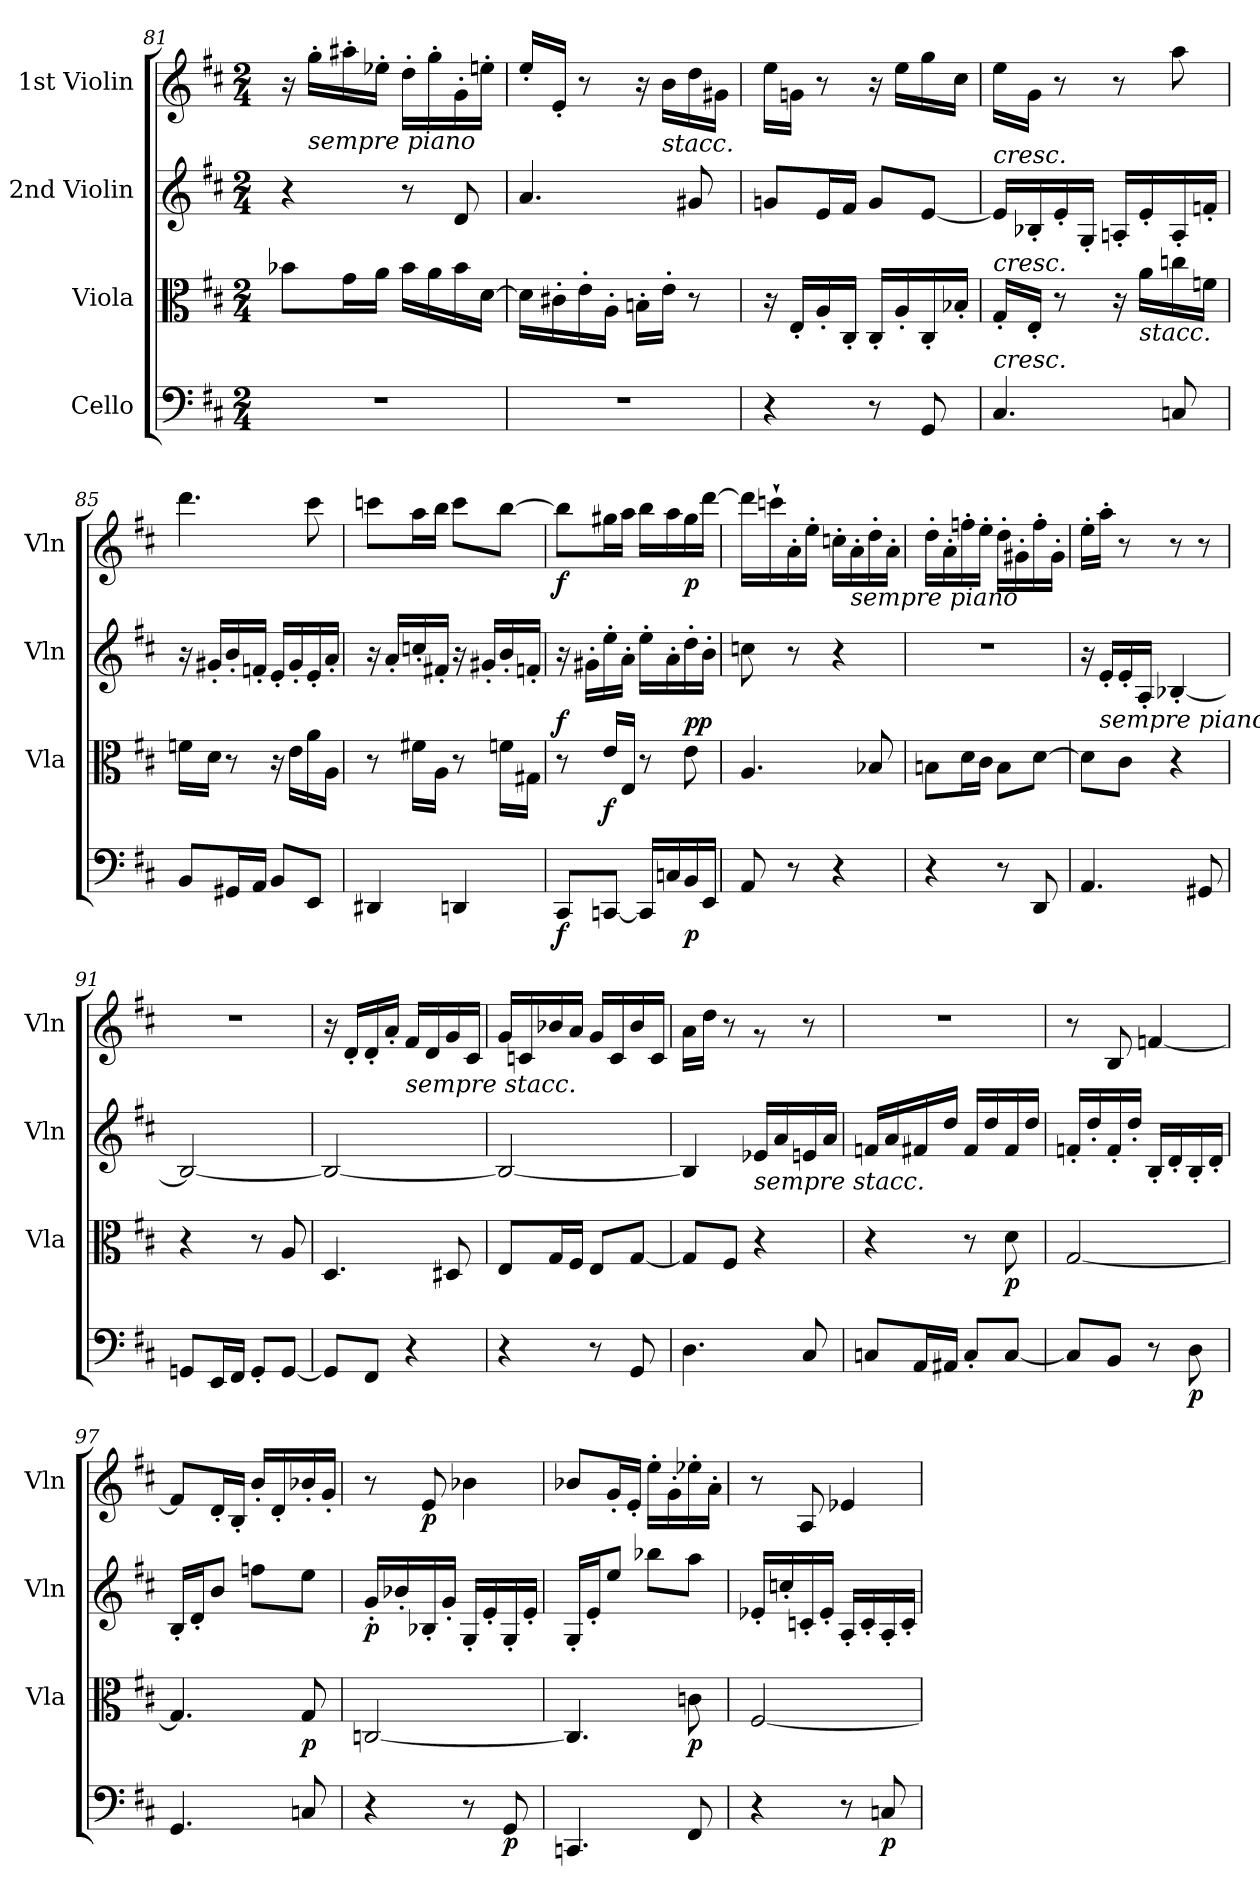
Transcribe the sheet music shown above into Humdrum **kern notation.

**kern	**dynam	**kern	**dynam	**kern	**dynam	**kern	**dynam
*part4	*part4	*part3	*part3	*part2	*part2	*part1	*part1
*staff4	*staff4	*staff3	*staff3	*staff2	*staff2	*staff1	*staff1
*I"Cello	*	*I"Viola	*	*I"2nd Violin	*	*I"1st Violin	*
*	*	*I'Vla	*	*I'Vln	*	*I'Vln	*
*clefF4	*	*clefC3	*	*clefG2	*	*clefG2	*
*k[f#c#]	*	*k[f#c#]	*	*k[f#c#]	*	*k[f#c#]	*
*M2/4	*	*M2/4	*	*M2/4	*	*M2/4	*
=81	=81	=81	=81	=81	=81	=81	=81
2r	.	8b-X\L	.	4r	.	16r	.
!	!	!	!	!	!	!LO:TX:b:i:t=sempre piano	!
.	.	.	.	.	.	16gg'\LL	.
.	.	16g\L	.	.	.	16aa#X'\	.
.	.	16a\JJ	.	.	.	16ee-X'\JJ	.
.	.	16b-\LL	.	8r	.	16dd'\LL	.
.	.	16a\	.	.	.	16gg'\	.
.	.	16b-\	.	8d/	.	16g'\	.
.	.	[16d\JJ	.	.	.	16een'\JJ	.
=82	=82	=82	=82	=82	=82	=82	=82
2r	.	16d\LL]	.	4.a/	.	16ee'/LL	.
.	.	16c#X'\	.	.	.	16e'/JJ	.
.	.	16e'\	.	.	.	8r	.
.	.	16A'\JJ	.	.	.	.	.
.	.	16Bn'\LL	.	.	.	16r	.
!	!	!	!	!	!	!LO:TX:b:i:t=stacc.	!
.	.	16e'\JJ	.	.	.	16b\LL	.
.	.	8r	.	8g#X/	.	16dd\	.
.	.	.	.	.	.	16g#X\JJ	.
!!LO:LB:g=z
=83	=83	=83	=83	=83	=83	=83	=83
4r	.	16r	.	8gn/L	.	16ee\LL	.
.	.	16E'/LL	.	.	.	16gn\JJ	.
.	.	16A'/	.	16e/L	.	8r	.
.	.	16C#'/JJ	.	16f#/JJ	.	.	.
8r	.	16C#'/LL	.	8g/L	.	16r	.
.	.	16A'/	.	.	.	16ee\LL	.
8GG/	.	16C#'/	.	[8e/J	.	16gg\	.
.	.	16B-X'/JJ	.	.	.	16cc#\JJ	.
=84	=84	=84	=84	=84	=84	=84	=84
!	!	!	!	!LO:TX:a:i:t=cresc.	!	!	!
!	!	!LO:TX:a:i:t=cresc.	!	!	!	!	!
!LO:TX:a:i:t=cresc.	!	!	!	!	!	!	!
4.C#/	.	16G'/LL	.	16e/LL]	.	16ee\LL	.
.	.	16E'/JJ	.	16B-X'/	.	16g\JJ	.
.	.	8r	.	16e'/	.	8r	.
.	.	.	.	16G'/JJ	.	.	.
.	.	16r	.	16An'/LL	.	8r	.
!	!	!LO:TX:b:i:t=stacc.	!	!	!	!	!
.	.	16a\LL	.	16e'/	.	.	.
8Cn/	.	16ccn\	.	16A'/	.	8aa\	.
.	.	16fn\JJ	.	16fn'/JJ	.	.	.
!!LO:LB:g=z
=85	=85	=85	=85	=85	=85	=85	=85
8BB/L	.	16fn\LL	.	16r	.	4.ddd\	.
.	.	16d\JJ	.	16g#X'/LL	.	.	.
16GG#X/L	.	8r	.	16b'/	.	.	.
16AA/JJ	.	.	.	16fn'/JJ	.	.	.
8BB/L	.	16r	.	16e'/LL	.	.	.
.	.	16e\LL	.	16g#'/	.	.	.
8EE/J	.	16a\	.	16e'/	.	8ccc#\	.
.	.	16A\JJ	.	16a'/JJ	.	.	.
=86	=86	=86	=86	=86	=86	=86	=86
4DD#X/	.	8r	.	16r	.	8cccn\L	.
.	.	.	.	16a'/LL	.	.	.
.	.	16f#X\LL	.	16ccn'/	.	16aa\L	.
.	.	16A\JJ	.	16f#X'/JJ	.	16bb\JJ	.
4DDn/	.	8r	.	16r	.	8ccc\L	.
.	.	.	.	16g#X'/LL	.	.	.
.	.	16fn\LL	.	16b'/	.	[8bb\J	.
.	.	16G#X\JJ	.	16fn'/JJ	.	.	.
=87	=87	=87	=87	=87	=87	=87	=87
!	!LO:DY:b	!	!LO:DY:a	!	!	!	!LO:DY:b
8CC#/L	f	8r	f	16r	.	8bb\L]	f
.	.	.	.	16g#X'\LL	.	.	.
!	!	!	!LO:DY:b	!	!	!	!
[8CCn/J	.	16e/LL	f	16ee'\	.	16gg#X\L	.
.	.	16E/JJ	.	16a'\JJ	.	16aa\JJ	.
16CC/LL]	.	8r	.	16ee'\LL	.	16bb\LL	.
16Cn/	.	.	.	16a'\	.	16aa\	.
!	!LO:DY:b	!	!LO:DY:b	!	!	!	!
!	!	!	!LO:DY:n=1:a	!	!	!	!LO:DY:b
16BB/	p	8e\	p p	16dd'\	.	16gg#\	p
16EE/JJ	.	.	.	16b'\JJ	.	[16ddd\JJ	.
!!LO:PB:g=z
=88	=88	=88	=88	=88	=88	=88	=88
8AA/	.	4.A/	.	8ccn\	.	16ddd\LL]	.
.	.	.	.	.	.	16cccn''\	.
8r	.	.	.	8r	.	16a'\	.
.	.	.	.	.	.	16ee'\JJ	.
4r	.	.	.	4r	.	16ccn'\LL	.
!	!	!	!	!	!	!LO:TX:b:i:t=sempre piano	!
.	.	.	.	.	.	16a'\	.
.	.	8B-X/	.	.	.	16dd'\	.
.	.	.	.	.	.	16a'\JJ	.
=89	=89	=89	=89	=89	=89	=89	=89
4r	.	8Bn\L	.	2r	.	16dd'\LL	.
.	.	.	.	.	.	16a'\	.
.	.	16d\L	.	.	.	16ffn'\	.
.	.	16c#\JJ	.	.	.	16ee'\JJ	.
8r	.	8B\L	.	.	.	16dd'\LL	.
.	.	.	.	.	.	16g#X'\	.
8DD/	.	[8d\J	.	.	.	16ff'\	.
.	.	.	.	.	.	16g#'\JJ	.
!!LO:LB:g=z
=90	=90	=90	=90	=90	=90	=90	=90
4.AA/	.	8d\L]	.	16r	.	16ee'\LL	.
!	!	!	!	!LO:TX:b:i:t=sempre piano	!	!	!
.	.	.	.	16e'/LL	.	16aa'\JJ	.
.	.	8c#\J	.	16e'/	.	8r	.
.	.	.	.	16A'/JJ	.	.	.
.	.	4r	.	[4B-X'/	.	8r	.
8GG#X/	.	.	.	.	.	8r	.
=91	=91	=91	=91	=91	=91	=91	=91
8GGn/L	.	4r	.	2B-/_	.	2r	.
16EE/L	.	.	.	.	.	.	.
16FF#/JJ	.	.	.	.	.	.	.
8GG'/L	.	8r	.	.	.	.	.
[8GG/J	.	8A/	.	.	.	.	.
=92	=92	=92	=92	=92	=92	=92	=92
8GG/L]	.	4.D/	.	2B-/_	.	16r	.
.	.	.	.	.	.	16d'/LL	.
8FF#/J	.	.	.	.	.	16d'/	.
.	.	.	.	.	.	16a'/JJ	.
!	!	!	!	!	!	!LO:TX:b:i:t=sempre stacc.	!
4r	.	.	.	.	.	16f#/LL	.
.	.	.	.	.	.	16d/	.
.	.	8D#X/	.	.	.	16g/	.
.	.	.	.	.	.	16c#/JJ	.
=93	=93	=93	=93	=93	=93	=93	=93
4r	.	8E/L	.	2B-/_	.	16g/LL	.
.	.	.	.	.	.	16cn/	.
.	.	16G/L	.	.	.	16b-X/	.
.	.	16F#/JJ	.	.	.	16a/JJ	.
8r	.	8E/L	.	.	.	16g/LL	.
.	.	.	.	.	.	16c/	.
8GG/	.	[8G/J	.	.	.	16b-/	.
.	.	.	.	.	.	16c/JJ	.
=94	=94	=94	=94	=94	=94	=94	=94
4.D\	.	8G/L]	.	4B-/]	.	16a\LL	.
.	.	.	.	.	.	16dd\JJ	.
.	.	8F#/J	.	.	.	8r	.
!	!	!	!	!LO:TX:b:i:t=sempre stacc.	!	!	!
.	.	4r	.	16e-X/LL	.	8rg	.
.	.	.	.	16a/	.	.	.
8C#/	.	.	.	16en/	.	8r	.
.	.	.	.	16a/JJ	.	.	.
!!LO:LB:g=z
=95	=95	=95	=95	=95	=95	=95	=95
8Cn/L	.	4r	.	16fn/LL	.	2r	.
.	.	.	.	16a/	.	.	.
16AA/L	.	.	.	16f#X/	.	.	.
16AA#X/JJ	.	.	.	16dd/JJ	.	.	.
8C'/L	.	8r	.	16f#/LL	.	.	.
.	.	.	.	16dd/	.	.	.
!	!	!	!LO:DY:b	!	!	!	!
[8C/J	.	8d\	p	16f#/	.	.	.
.	.	.	.	16dd/JJ	.	.	.
=96	=96	=96	=96	=96	=96	=96	=96
8C/L]	.	[2G/	.	16fn'/LL	.	8r	.
.	.	.	.	16dd'/	.	.	.
8BB/J	.	.	.	16f'/	.	8B/	.
.	.	.	.	16dd'/JJ	.	.	.
8r	.	.	.	16B'/LL	.	[4fn/	.
.	.	.	.	16d'/	.	.	.
!	!LO:DY:b	!	!	!	!	!	!
8D\	p	.	.	16B'/	.	.	.
.	.	.	.	16d'/JJ	.	.	.
=97	=97	=97	=97	=97	=97	=97	=97
4.GG/	.	4.G/]	.	16B'/LL	.	8f/L]	.
.	.	.	.	16d'/J	.	.	.
.	.	.	.	8b/J	.	16d'/L	.
.	.	.	.	.	.	16B'/JJ	.
.	.	.	.	8ffn\L	.	16b'/LL	.
.	.	.	.	.	.	16d'/	.
!	!	!	!LO:DY:b	!	!	!	!
8Cn/	.	8G/	p	8ee\J	.	16b-X'/	.
.	.	.	.	.	.	16g'/JJ	.
=98	=98	=98	=98	=98	=98	=98	=98
!	!	!	!	!	!LO:DY:b	!	!
4r	.	[2Cn/	.	16g'/LL	p	8r	.
.	.	.	.	16b-X'/	.	.	.
!	!	!	!	!	!	!	!LO:DY:b
.	.	.	.	16B-X'/	.	8e/	p
.	.	.	.	16g'/JJ	.	.	.
8r	.	.	.	16G'/LL	.	4b-X\	.
.	.	.	.	16e'/	.	.	.
!	!LO:DY:b	!	!	!	!	!	!
8GG/	p	.	.	16G'/	.	.	.
.	.	.	.	16e'/JJ	.	.	.
!!LO:PB:g=z
=99	=99	=99	=99	=99	=99	=99	=99
4.CCn/	.	4.C/]	.	16G'/LL	.	8b-X/L	.
.	.	.	.	16e'/J	.	.	.
.	.	.	.	8ee/J	.	16g'/L	.
.	.	.	.	.	.	16e'/JJ	.
.	.	.	.	8bb-X\L	.	16ee'\LL	.
.	.	.	.	.	.	16g'\	.
!	!	!	!LO:DY:b	!	!	!	!
8FF#/	.	8cn\	p	8aa\J	.	16ee-X'\	.
.	.	.	.	.	.	16a'\JJ	.
!!LO:PB:g=z
=100	=100	=100	=100	=100	=100	=100	=100
4r	.	[2F#/	.	16e-X'/LL	.	8r	.
.	.	.	.	16ccn'/	.	.	.
.	.	.	.	16cn'/	.	8A/	.
.	.	.	.	16e-'/JJ	.	.	.
8r	.	.	.	16A'/LL	.	4e-X/	.
.	.	.	.	16c'/	.	.	.
!	!LO:DY:b	!	!	!	!	!	!
8Cn/	p	.	.	16A'/	.	.	.
.	.	.	.	16c'/JJ	.	.	.
=	=	=	=	=	=	=	=
*-	*-	*-	*-	*-	*-	*-	*-
